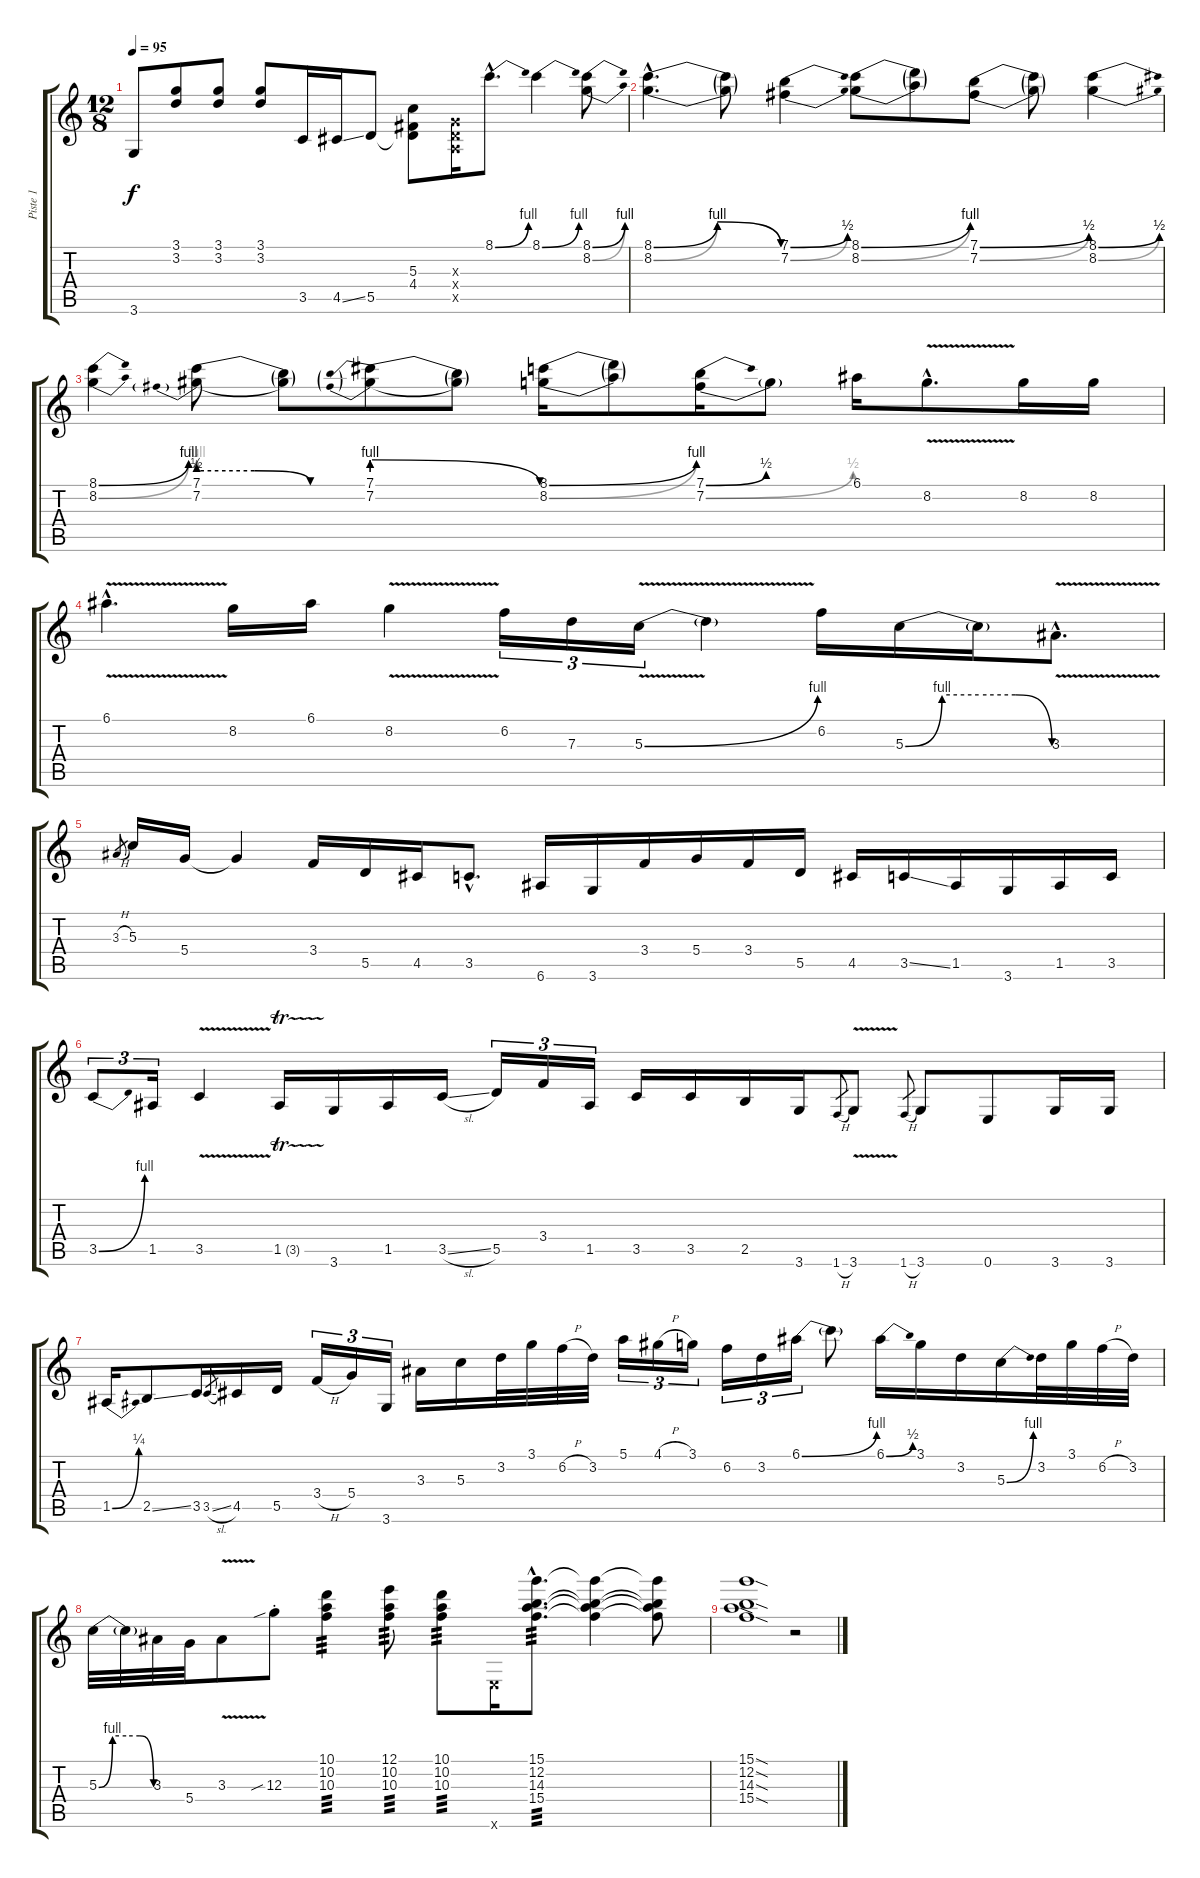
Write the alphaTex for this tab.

\track ("Piste 1" "Piste 1") {instrument overdrivenguitar}
\staff {score tabs}
\tuning (E4 B3 G3 D3 A2 E2) {hide}
\ts (12 8)
\tempo 95
\clef g2
\ks c
3.6.8{dy f} (3.1 3.2).8 (3.1 3.2).8 (3.1 3.2).8 3.5.16 4.5{ss}.16 5.5.8 (5.3 4.4 5.5{t}).8 (0.3{x} 0.4{x} 0.5{x}).16 8.1{be (bend 0 0 60 4) hac}.8{d} 8.1{be (bend 0 0 60 4)}.4 (8.1{be (bend 0 0 60 4)} 8.2{be (bend 0 0 60 4)}).8 |
(8.1{be (bendrelease 0 0 30 4 45 4 60 0) hac} 8.2{be (bendrelease 0 0 30 4 45 4 60 0) hac}).4{d} (8.1{t} 8.2{t}).8 (7.1{be (bend 0 0 60 2)} 7.2{be (bend 0 0 60 2)}).4 (8.1{be (bend 0 0 60 4)} 8.2{be (bend 0 0 60 4)}).8 (8.1{t} 8.2{t}).8 (7.1{be (bend 0 0 60 2)} 7.2{be (bend 0 0 60 2)}).8 (7.1{t} 7.2{t}).8 (8.1{be (bend 0 0 60 2)} 8.2{be (bend 0 0 60 2)}).4 |
(8.1{be (bend 0 0 60 4)} 8.2{be (bend 0 0 60 4)}).4 (7.1{be (custom 0 2 20 2 40 0 60 0)} 7.2{be (prebend 0 4 60 4)}).8 (7.1{t} 7.2{t}).8 (7.1{be (prebendrelease 0 4 60 0)} 7.2{be (prebend 0 4 60 4)}).8 (7.1{t} 7.2{t}).8 (8.1{be (bend 0 0 60 4)} 8.2{be (bend 0 0 60 4)}).16 (8.1{t} 8.2{t}).8 (7.1{be (bend 0 0 60 2)} 7.2{be (bend 0 0 60 2)}).16 7.2{t}.8 6.1.16 8.2{v hac}.8{d} 8.2.16 8.2.16 |
6.1{v hac}.4{d} 8.2.16 6.1.16 8.2{v}.4 6.2.16{tu (3 2)} 7.3.16{tu (3 2)} 5.3{be (bend 0 0 60 4) v}.16{tu (3 2)} 5.3{t}.4 6.2.16 5.3{be (custom 0 0 15 4 30 4 45 4 60 0)}.16 5.3{t}.16 3.3{v hac}.8{d} |
3.3{h}.8{gr} 5.3.16 5.4.16 5.4{t}.4 3.4.16 5.5.16 4.5.16 3.5{hac}.8{d} 6.6.16 3.6.16 3.4.16 5.4.16 3.4.16 5.5.16 4.5.16 3.5{ss}.16 1.5.16 3.6.16 1.5.16 3.5.16 |
3.5{be (bend 0 0 60 4)}.8{tu (3 2)} 1.5.16{tu (3 2)} 3.5{v}.4 1.5{tr (3 64)}.16 3.6.16 1.5.16 3.5{sl}.16 5.5.16{tu (3 2)} 3.4.16{tu (3 2)} 1.5.16{tu (3 2)} 3.5.16 3.5.16 2.5.16 3.6.16 1.6{h}.8{gr} 3.6{v}.8 1.6{h}.8{gr} 3.6.8 0.6.8 3.6.16 3.6.16 |
1.5{be (bend 0 0 60 1)}.16 2.5{ss}.8 3.5.16 3.5{sl}.8{gr} 4.5.16 5.5.16 3.4{h}.16{tu (3 2)} 5.4.16{tu (3 2)} 3.6.16{tu (3 2)} 3.3.16 5.3.16 3.2.32 3.1.32 6.2{h}.32 3.2.32 5.1.16{tu (3 2)} 4.1{h}.16{tu (3 2)} 3.1.16{tu (3 2)} 6.2.16{tu (3 2)} 3.2.16{tu (3 2)} 6.1{be (bend 0 0 60 4)}.16{tu (3 2)} 6.1{t}.8 6.1{be (bend 0 0 60 2)}.16 3.1.16 3.2.16 5.3{be (bend 0 0 60 4)}.16 3.2.32 3.1.32 6.2{h}.32 3.2.32 |
5.3{be (custom 0 0 15 4 30 4 45 4 60 0)}.32 5.3{t}.32 3.3.32 5.4.32 3.3{v}.8 12.3{sib st}.8 (10.1 10.2 10.3).4{tp 3} (12.1 10.2 10.3).8{tp 3} (10.1 10.2 10.3).8{tp 3} 0.6{x}.16 (15.1{hac} 12.2{hac} 14.3{hac} 15.4{hac}).8{d tp 3} (15.1{t} 12.2{t} 14.3{t} 15.4{t}).4 (15.1{t} 12.2{t} 14.3{t} 15.4{t}).8 |
(15.1{sod} 12.2{sod} 14.3{sod} 15.4{sod}).1 r.2
